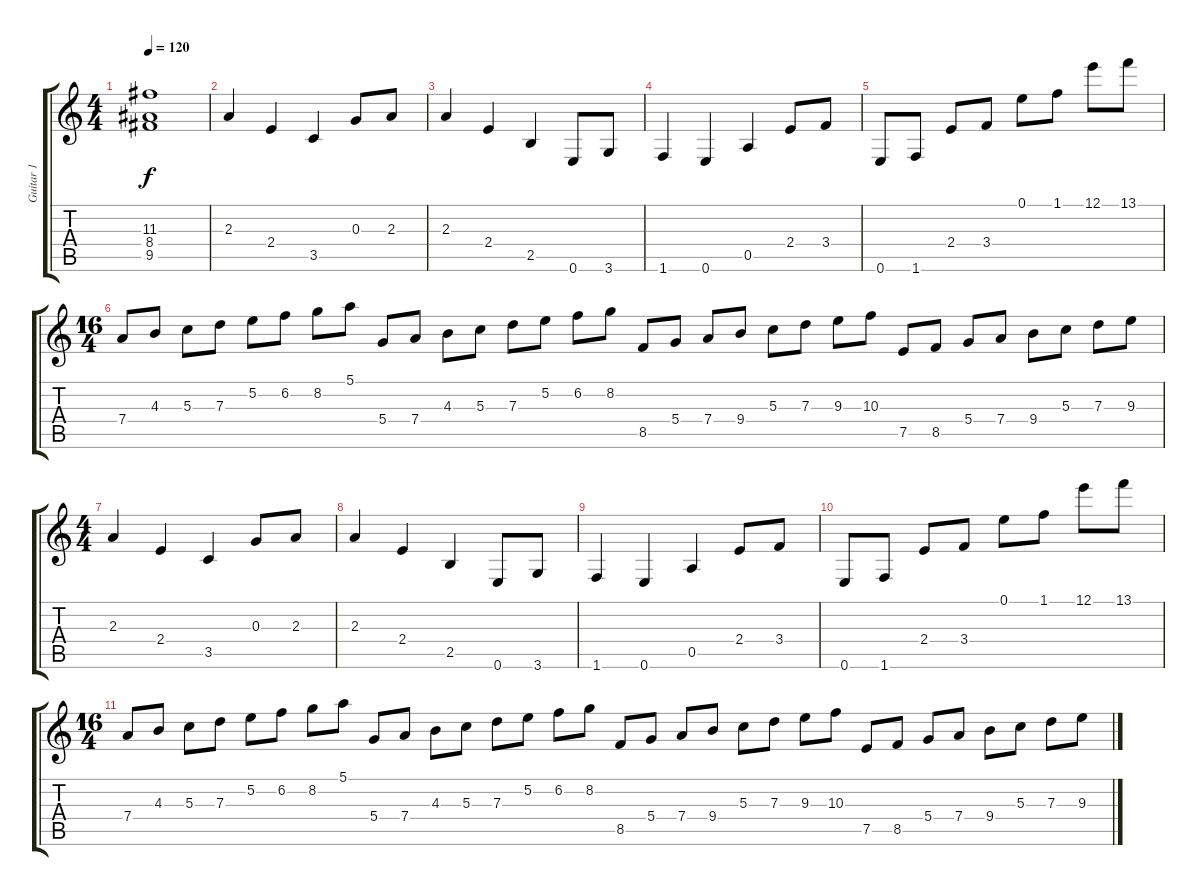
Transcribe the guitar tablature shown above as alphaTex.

\track ("Guitar 1" "Guitar 1") {instrument distortionguitar}
\staff {score tabs}
\tuning (E4 B3 G3 D3 A2 E2) {hide}
\ts (4 4)
\tempo 120
\clef g2
\ks c
(11.3{t} 8.4{t} 9.5{t}).1{dy f} |
2.3.4{volume 0} 2.4.4{volume 16} 3.5.4 0.3.8 2.3.8 |
2.3.4 2.4.4 2.5.4 0.6.8 3.6.8 |
1.6.4 0.6.4 0.5.4 2.4.8 3.4.8 |
0.6.8 1.6.8 2.4.8 3.4.8 0.1.8 1.1.8 12.1.8 13.1.8 |
\ts (16 4)
7.4.8 4.3.8 5.3.8 7.3.8 5.2.8 6.2.8 8.2.8 5.1.8 5.4.8 7.4.8 4.3.8 5.3.8 7.3.8 5.2.8 6.2.8 8.2.8 8.5.8 5.4.8 7.4.8 9.4.8 5.3.8 7.3.8 9.3.8 10.3.8 7.5.8 8.5.8 5.4.8 7.4.8 9.4.8 5.3.8 7.3.8 9.3.8 |
\ts (4 4)
2.3.4 2.4.4{volume 16} 3.5.4 0.3.8 2.3.8 |
2.3.4 2.4.4 2.5.4 0.6.8 3.6.8 |
1.6.4 0.6.4 0.5.4 2.4.8 3.4.8 |
0.6.8 1.6.8 2.4.8 3.4.8 0.1.8 1.1.8 12.1.8 13.1.8 |
\ts (16 4)
7.4.8 4.3.8 5.3.8 7.3.8 5.2.8 6.2.8 8.2.8 5.1.8 5.4.8 7.4.8 4.3.8 5.3.8 7.3.8 5.2.8 6.2.8 8.2.8 8.5.8{volume 0} 5.4.8 7.4.8 9.4.8 5.3.8 7.3.8 9.3.8 10.3.8 7.5.8 8.5.8 5.4.8 7.4.8 9.4.8 5.3.8 7.3.8 9.3.8
